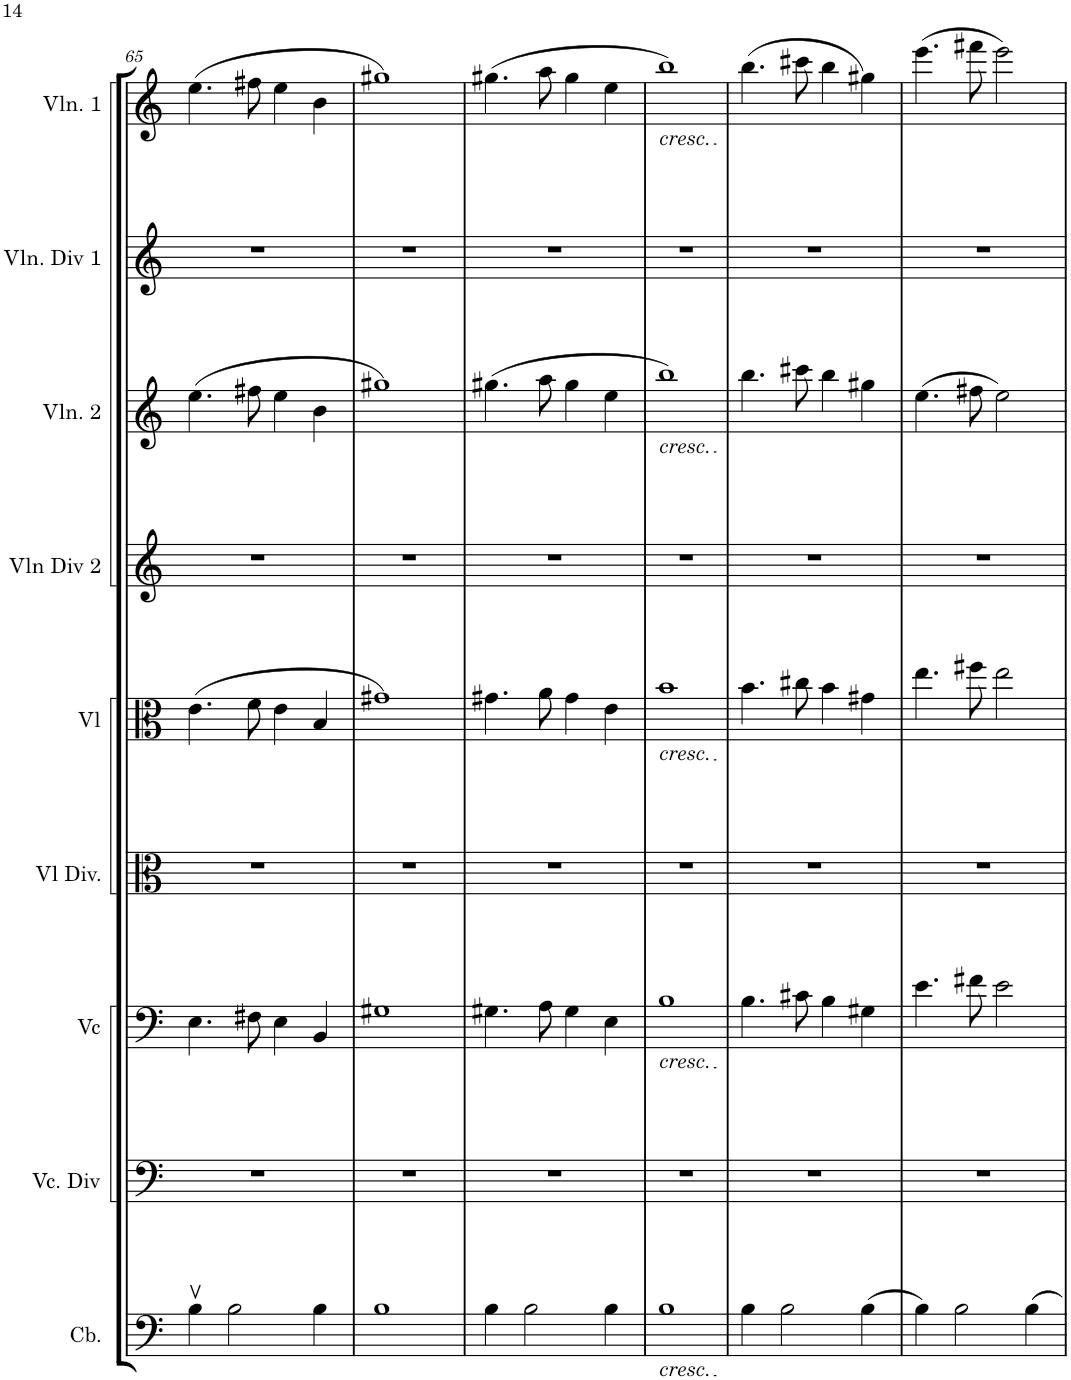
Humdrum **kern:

**kern	**kern	**kern	**kern	**kern	**kern	**kern	**kern	**kern
*part9	*part8	*part7	*part6	*part5	*part4	*part3	*part2	*part1
*staff9	*staff8	*staff7	*staff6	*staff5	*staff4	*staff3	*staff2	*staff1
*I"Contrabaixo	*I"Viloncelo. Div	*I"Violoncelo	*I"Viola Div	*I"Viola	*I"Vln Div 2	*I"Violino 2	*I"Vln Div 1	*I"Violino 1
*I'Cb.	*I'Vc. Div	*I'Vc	*I'Vl Div.	*I'Vl	*I'Vln Div 2	*I'Vln. 2	*I'Vln. Div 1	*I'Vln. 1
!!LO:PB:g=z
*clefF4	*clefF4	*clefF4	*clefC3	*clefC3	*clefG2	*clefG2	*clefG2	*clefG2
*Trd7c12	*	*	*	*	*	*	*	*
*k[]	*k[]	*k[]	*k[]	*k[]	*k[]	*k[]	*k[]	*k[]
*M2/2	*M2/2	*M2/2	*M2/2	*M2/2	*M2/2	*M2/2	*M2/2	*M2/2
=65	=65	=65	=65	=65	=65	=65	=65	=65
4Bv\	1r	4.E\	1r	(4.e\	1r	(4.ee\	1r	(4.ee\
2B\	.	.	.	.	.	.	.	.
.	.	8F#X\	.	8f\	.	8ff#X\	.	8ff#X\
.	.	4E\	.	4e\	.	4ee\	.	4ee\
4B\	.	4BB/	.	4B/	.	4b\	.	4b\
=66	=66	=66	=66	=66	=66	=66	=66	=66
1B	1r	1G#X	1r	1g#X)	1r	1gg#X)	1r	1gg#X)
=67	=67	=67	=67	=67	=67	=67	=67	=67
4B\	1r	4.G#X\	1r	4.g#X\	1r	(4.gg#X\	1r	(4.gg#X\
2B\	.	.	.	.	.	.	.	.
.	.	8A\	.	8a\	.	8aa\	.	8aa\
.	.	4G#\	.	4g#\	.	4gg#\	.	4gg#\
4B\	.	4E\	.	4e\	.	4ee\	.	4ee\
=68	=68	=68	=68	=68	=68	=68	=68	=68
!	!	!	!	!	!	!	!	!LO:TX:b:i:t=cresc.
!	!	!	!	!	!	!LO:TX:b:i:t=cresc.	!	!
!	!	!	!	!LO:TX:b:i:t=cresc.	!	!	!	!
!	!	!LO:TX:b:i:t=cresc.	!	!	!	!	!	!
!LO:TX:b:i:t=cresc.	!	!	!	!	!	!	!	!
1B	1r	1B	1r	1b	1r	1bb)	1r	1bb)
=69	=69	=69	=69	=69	=69	=69	=69	=69
4B\	1r	4.B\	1r	4.b\	1r	4.bb\	1r	(4.bb\
2B\	.	.	.	.	.	.	.	.
.	.	8c#X\	.	8cc#X\	.	8ccc#X\	.	8ccc#X\
.	.	4B\	.	4b\	.	4bb\	.	4bb\
(4B\	.	4G#X\	.	4g#X\	.	4gg#X\	.	4gg#X\)
=70	=70	=70	=70	=70	=70	=70	=70	=70
4B\)	1r	4.e\	1r	4.ee\	1r	(4.ee\	1r	(4.eee\
2B\	.	.	.	.	.	.	.	.
.	.	8f#X\	.	8ff#X\	.	8ff#X\)	.	8fff#X\
.	.	2e\	.	2ee\	.	2ee\	.	2eee\)
4B\	.	.	.	.	.	.	.	.
=	=	=	=	=	=	=	=	=
*-	*-	*-	*-	*-	*-	*-	*-	*-
